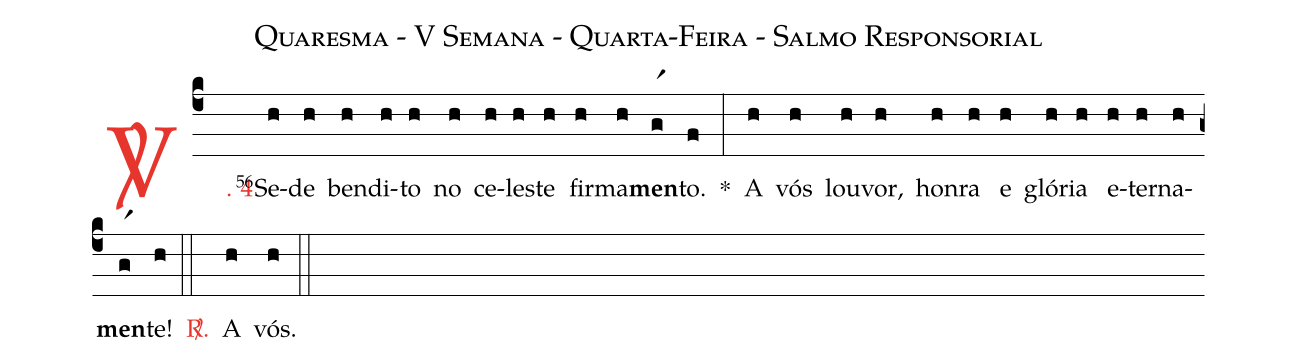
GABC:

name: Quaresma - V Semana - Quarta-Feira - Salmo Responsorial;
%%
(c4)

<c><sp>V/</sp>. 4</c>() <v>\VSup{56}</v>Se(h)de(h) ben(h)di(h)to(h) no(h) ce(h)les(h)te(h) fir(h)ma(h)<b>men</b>(gr1)to.(f) *(:)
A(h) vós(h) lou(h)vor,(h) hon(h)ra(h) e(h) gló(h)ria(h) e(h)ter(h)na(h)<b>men</b>(gr1)te!(h)

(::)

<nlba><c><sp>R/</sp>.</c>() A</nlba>(h) vós.(h)

(::)
